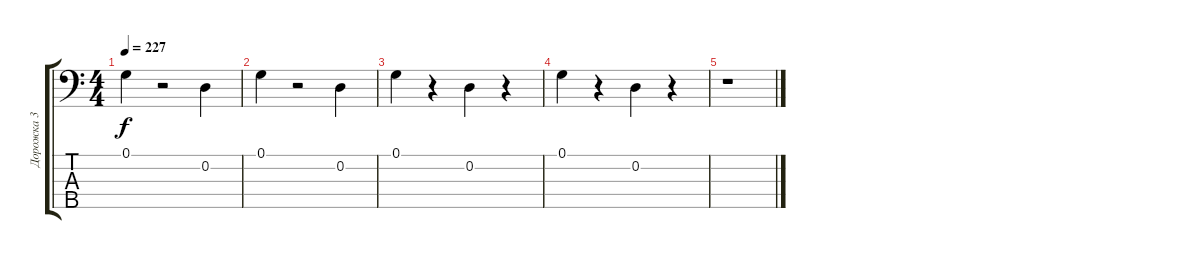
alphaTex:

\track ("Дорожка 3" "Дорожка 3") {instrument fretlessbass}
\staff {score tabs}
\tuning (G2 D2 A1 E1 B0) {hide}
\ts (4 4)
\tempo 227
\clef f4
\ks c
0.1.4{dy f} r.2 0.2.4 |
0.1.4 r.2 0.2.4 |
0.1.4 r.4 0.2.4 r.4 |
0.1.4 r.4 0.2.4 r.4 |
r.1
